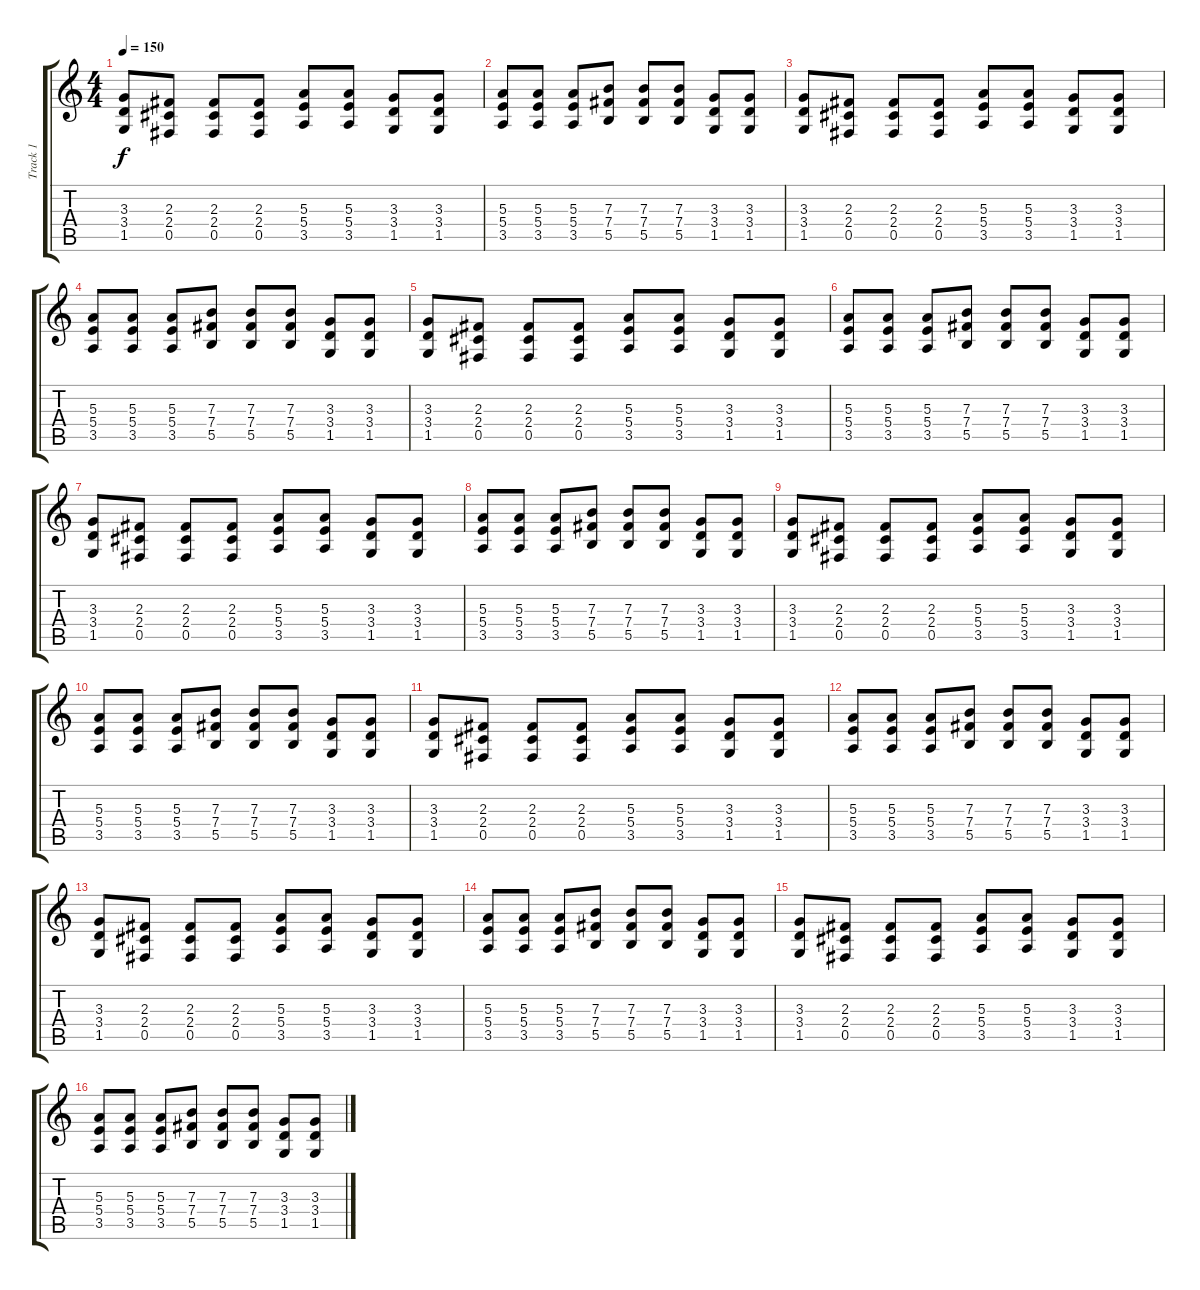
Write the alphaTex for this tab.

\track ("Track 1" "Track 1") {instrument distortionguitar}
\staff {score tabs}
\tuning (Db4 Ab3 E3 B2 Gb2 B1) {hide}
\ts (4 4)
\tempo 150
\clef g2
\ks c
(3.3 3.4 1.5).8{dy f} (2.3 2.4 0.5).8 (2.3 2.4 0.5).8 (2.3 2.4 0.5).8 (5.3 5.4 3.5).8 (5.3 5.4 3.5).8 (3.3 3.4 1.5).8 (3.3 3.4 1.5).8 |
(5.3 5.4 3.5).8 (5.3 5.4 3.5).8 (5.3 5.4 3.5).8 (7.3 7.4 5.5).8 (7.3 7.4 5.5).8 (7.3 7.4 5.5).8 (3.3 3.4 1.5).8 (3.3 3.4 1.5).8 |
(3.3 3.4 1.5).8 (2.3 2.4 0.5).8 (2.3 2.4 0.5).8 (2.3 2.4 0.5).8 (5.3 5.4 3.5).8 (5.3 5.4 3.5).8 (3.3 3.4 1.5).8 (3.3 3.4 1.5).8 |
(5.3 5.4 3.5).8 (5.3 5.4 3.5).8 (5.3 5.4 3.5).8 (7.3 7.4 5.5).8 (7.3 7.4 5.5).8 (7.3 7.4 5.5).8 (3.3 3.4 1.5).8 (3.3 3.4 1.5).8 |
(3.3 3.4 1.5).8 (2.3 2.4 0.5).8 (2.3 2.4 0.5).8 (2.3 2.4 0.5).8 (5.3 5.4 3.5).8 (5.3 5.4 3.5).8 (3.3 3.4 1.5).8 (3.3 3.4 1.5).8 |
(5.3 5.4 3.5).8 (5.3 5.4 3.5).8 (5.3 5.4 3.5).8 (7.3 7.4 5.5).8 (7.3 7.4 5.5).8 (7.3 7.4 5.5).8 (3.3 3.4 1.5).8 (3.3 3.4 1.5).8 |
(3.3 3.4 1.5).8 (2.3 2.4 0.5).8 (2.3 2.4 0.5).8 (2.3 2.4 0.5).8 (5.3 5.4 3.5).8 (5.3 5.4 3.5).8 (3.3 3.4 1.5).8 (3.3 3.4 1.5).8 |
(5.3 5.4 3.5).8 (5.3 5.4 3.5).8 (5.3 5.4 3.5).8 (7.3 7.4 5.5).8 (7.3 7.4 5.5).8 (7.3 7.4 5.5).8 (3.3 3.4 1.5).8 (3.3 3.4 1.5).8 |
(3.3 3.4 1.5).8 (2.3 2.4 0.5).8 (2.3 2.4 0.5).8 (2.3 2.4 0.5).8 (5.3 5.4 3.5).8 (5.3 5.4 3.5).8 (3.3 3.4 1.5).8 (3.3 3.4 1.5).8 |
(5.3 5.4 3.5).8 (5.3 5.4 3.5).8 (5.3 5.4 3.5).8 (7.3 7.4 5.5).8 (7.3 7.4 5.5).8 (7.3 7.4 5.5).8 (3.3 3.4 1.5).8 (3.3 3.4 1.5).8 |
(3.3 3.4 1.5).8 (2.3 2.4 0.5).8 (2.3 2.4 0.5).8 (2.3 2.4 0.5).8 (5.3 5.4 3.5).8 (5.3 5.4 3.5).8 (3.3 3.4 1.5).8 (3.3 3.4 1.5).8 |
(5.3 5.4 3.5).8 (5.3 5.4 3.5).8 (5.3 5.4 3.5).8 (7.3 7.4 5.5).8 (7.3 7.4 5.5).8 (7.3 7.4 5.5).8 (3.3 3.4 1.5).8 (3.3 3.4 1.5).8 |
(3.3 3.4 1.5).8 (2.3 2.4 0.5).8 (2.3 2.4 0.5).8 (2.3 2.4 0.5).8 (5.3 5.4 3.5).8 (5.3 5.4 3.5).8 (3.3 3.4 1.5).8 (3.3 3.4 1.5).8 |
(5.3 5.4 3.5).8 (5.3 5.4 3.5).8 (5.3 5.4 3.5).8 (7.3 7.4 5.5).8 (7.3 7.4 5.5).8 (7.3 7.4 5.5).8 (3.3 3.4 1.5).8 (3.3 3.4 1.5).8 |
(3.3 3.4 1.5).8 (2.3 2.4 0.5).8 (2.3 2.4 0.5).8 (2.3 2.4 0.5).8 (5.3 5.4 3.5).8 (5.3 5.4 3.5).8 (3.3 3.4 1.5).8 (3.3 3.4 1.5).8 |
(5.3 5.4 3.5).8 (5.3 5.4 3.5).8 (5.3 5.4 3.5).8 (7.3 7.4 5.5).8 (7.3 7.4 5.5).8 (7.3 7.4 5.5).8 (3.3 3.4 1.5).8 (3.3 3.4 1.5).8
